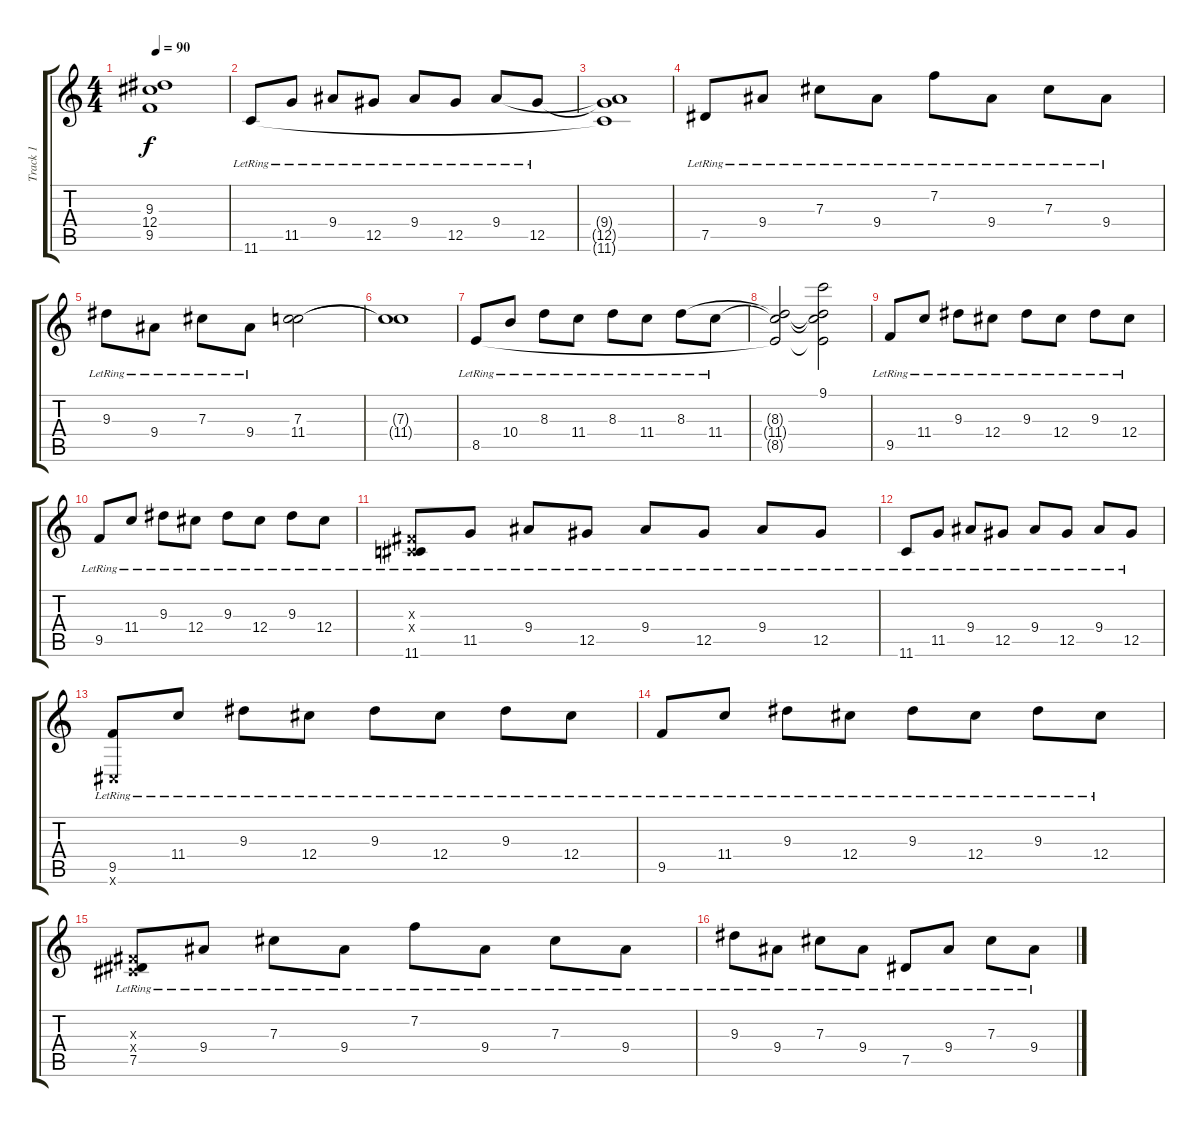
\track ("Track 1" "Track 1") {instrument electricguitarjazz}
\staff {score tabs}
\tuning (Eb4 Bb3 Gb3 Db3 Ab2 Db2) {hide}
\ts (4 4)
\tempo 90
\clef g2
\ks c
(9.3{t} 12.4{t} 9.5{t}).1{dy f} |
11.6{lr}.8 11.5{lr}.8 9.4{lr}.8 12.5{lr}.8 9.4{lr}.8 12.5{lr}.8 9.4{lr}.8 12.5{lr}.8 |
(9.4{t} 12.5{t} 11.6{t}).1 |
7.5{lr}.8 9.4{lr}.8 7.3{lr}.8 9.4{lr}.8 7.2{lr}.8 9.4{lr}.8 7.3{lr}.8 9.4{lr}.8 |
9.3{lr}.8 9.4{lr}.8 7.3{lr}.8 9.4{lr}.8 (7.3 11.4).2 |
(7.3{t} 11.4{t}).1 |
8.5{lr}.8 10.4{lr}.8 8.3{lr}.8 11.4{lr}.8 8.3{lr}.8 11.4{lr}.8 8.3{lr}.8 11.4{lr}.8 |
(8.3{t} 11.4{t} 8.5{t}).2 (9.1 8.3{t} 11.4{t} 8.5{t}).2 |
9.5{lr}.8 11.4{lr}.8 9.3{lr}.8 12.4{lr}.8 9.3{lr}.8 12.4{lr}.8 9.3{lr}.8 12.4{lr}.8 |
9.5{lr}.8 11.4{lr}.8 9.3{lr}.8 12.4{lr}.8 9.3{lr}.8 12.4{lr}.8 9.3{lr}.8 12.4{lr}.8 |
(0.3{x} 0.4{x} 11.6{lr}).8 11.5{lr}.8 9.4{lr}.8 12.5{lr}.8 9.4{lr}.8 12.5{lr}.8 9.4{lr}.8 12.5{lr}.8 |
11.6{lr}.8 11.5{lr}.8 9.4{lr}.8 12.5{lr}.8 9.4{lr}.8 12.5{lr}.8 9.4{lr}.8 12.5{lr}.8 |
(9.5{lr} 0.6{x}).8 11.4{lr}.8 9.3{lr}.8 12.4{lr}.8 9.3{lr}.8 12.4{lr}.8 9.3{lr}.8 12.4{lr}.8 |
9.5{lr}.8 11.4{lr}.8 9.3{lr}.8 12.4{lr}.8 9.3{lr}.8 12.4{lr}.8 9.3{lr}.8 12.4{lr}.8 |
(0.3{x} 0.4{x} 7.5{lr}).8 9.4{lr}.8 7.3{lr}.8 9.4{lr}.8 7.2{lr}.8 9.4{lr}.8 7.3{lr}.8 9.4{lr}.8 |
9.3{lr}.8 9.4{lr}.8 7.3{lr}.8 9.4{lr}.8 7.5{lr}.8 9.4{lr}.8 7.3{lr}.8 9.4{lr}.8
